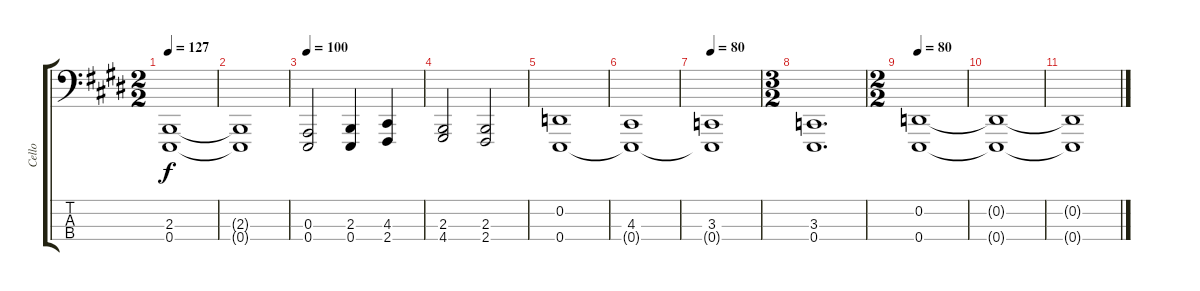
\track ("Cello" "Cello") {instrument cello}
\staff {score tabs}
\tuning (G2 D2 A1 E1) {hide}
\ts (2 2)
\tempo 127
\clef f4
\ks e
(2.3 0.4).1{dy f} |
(2.3{t} 0.4{t}).1 |
\tempo 100
(0.3 0.4).2 (2.3 0.4).4 (4.3 2.4).4 |
(2.3 4.4).2 (2.3 2.4).2 |
(0.2 0.4).1 |
(4.3 0.4{t}).1 |
\tempo 80
(3.3 0.4{t}).1 |
\ts (3 2)
(3.3 0.4).1{d} |
\ts (2 2)
\tempo 80
(0.2 0.4).1 |
(0.2{t} 0.4{t}).1{volume 0} |
(0.2{t} 0.4{t}).1
